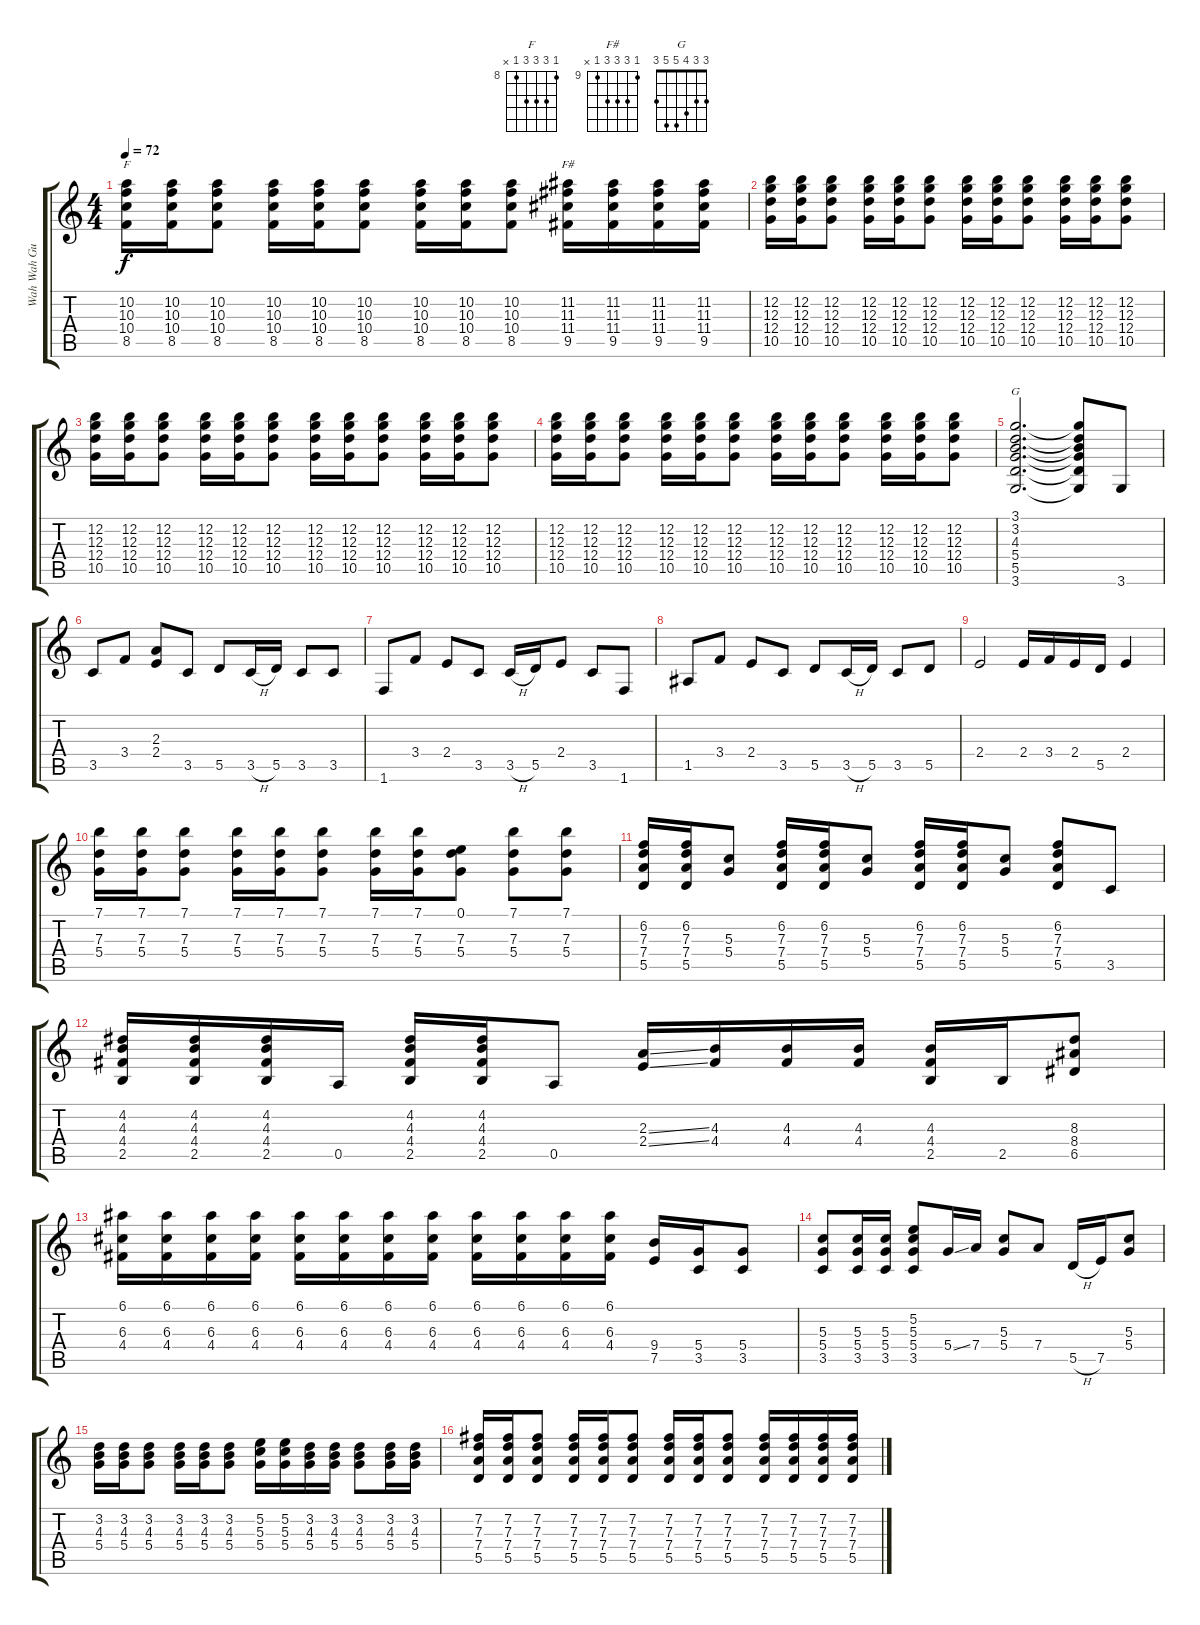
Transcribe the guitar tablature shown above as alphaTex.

\track ("Wah Wah Guitar" "Wah Wah Gu") {instrument electricguitarclean}
\staff {score tabs}
\tuning (E4 B3 G3 D3 A2 E2) {hide}
\chord ("F" 8 10 10 10 8 x) {firstfret 8}
\chord ("F#" 9 11 11 11 9 x) {firstfret 9}
\chord ("G" 3 3 4 5 5 3)
\ts (4 4)
\tempo 72
\clef g2
\ks c
(10.2 10.3 10.4 8.5).16{ch "F" dy f} (10.2 10.3 10.4 8.5).16 (10.2 10.3 10.4 8.5).8 (10.2 10.3 10.4 8.5).16 (10.2 10.3 10.4 8.5).16 (10.2 10.3 10.4 8.5).8 (10.2 10.3 10.4 8.5).16 (10.2 10.3 10.4 8.5).16 (10.2 10.3 10.4 8.5).8 (11.2 11.3 11.4 9.5).16{ch "F#"} (11.2 11.3 11.4 9.5).16 (11.2 11.3 11.4 9.5).16 (11.2 11.3 11.4 9.5).16 |
(12.2 12.3 12.4 10.5).16 (12.2 12.3 12.4 10.5).16 (12.2 12.3 12.4 10.5).8 (12.2 12.3 12.4 10.5).16 (12.2 12.3 12.4 10.5).16 (12.2 12.3 12.4 10.5).8 (12.2 12.3 12.4 10.5).16 (12.2 12.3 12.4 10.5).16 (12.2 12.3 12.4 10.5).8 (12.2 12.3 12.4 10.5).16 (12.2 12.3 12.4 10.5).16 (12.2 12.3 12.4 10.5).8 |
(12.2 12.3 12.4 10.5).16 (12.2 12.3 12.4 10.5).16 (12.2 12.3 12.4 10.5).8 (12.2 12.3 12.4 10.5).16 (12.2 12.3 12.4 10.5).16 (12.2 12.3 12.4 10.5).8 (12.2 12.3 12.4 10.5).16 (12.2 12.3 12.4 10.5).16 (12.2 12.3 12.4 10.5).8 (12.2 12.3 12.4 10.5).16 (12.2 12.3 12.4 10.5).16 (12.2 12.3 12.4 10.5).8 |
(12.2 12.3 12.4 10.5).16 (12.2 12.3 12.4 10.5).16 (12.2 12.3 12.4 10.5).8 (12.2 12.3 12.4 10.5).16 (12.2 12.3 12.4 10.5).16 (12.2 12.3 12.4 10.5).8 (12.2 12.3 12.4 10.5).16 (12.2 12.3 12.4 10.5).16 (12.2 12.3 12.4 10.5).8 (12.2 12.3 12.4 10.5).16 (12.2 12.3 12.4 10.5).16 (12.2 12.3 12.4 10.5).8 |
(3.1 3.2 4.3 5.4 5.5 3.6).2{d ch "G"} (3.1{t} 3.2{t} 4.3{t} 5.4{t} 5.5{t} 3.6{t}).8 3.6.8 |
3.5.8 3.4.8 (2.3 2.4).8 3.5.8 5.5.8 3.5{h}.16 5.5.16 3.5.8 3.5.8 |
1.6.8 3.4.8 2.4.8 3.5.8 3.5{h}.16 5.5.16 2.4.8 3.5.8 1.6.8 |
1.5.8 3.4.8 2.4.8 3.5.8 5.5.8 3.5{h}.16 5.5.16 3.5.8 5.5.8 |
2.4.2 2.4.16 3.4.16 2.4.16 5.5.16 2.4.4 |
(7.1 7.3 5.4).16 (7.1 7.3 5.4).16 (7.1 7.3 5.4).8 (7.1 7.3 5.4).16 (7.1 7.3 5.4).16 (7.1 7.3 5.4).8 (7.1 7.3 5.4).16 (7.1 7.3 5.4).16 (0.1 7.3 5.4).8 (7.1 7.3 5.4).8 (7.1 7.3 5.4).8 |
(6.2 7.3 7.4 5.5).16 (6.2 7.3 7.4 5.5).16 (5.3 5.4).8 (6.2 7.3 7.4 5.5).16 (6.2 7.3 7.4 5.5).16 (5.3 5.4).8 (6.2 7.3 7.4 5.5).16 (6.2 7.3 7.4 5.5).16 (5.3 5.4).8 (6.2 7.3 7.4 5.5).8 3.5.8 |
(4.2 4.3 4.4 2.5).16 (4.2 4.3 4.4 2.5).16 (4.2 4.3 4.4 2.5).16 0.5.16 (4.2 4.3 4.4 2.5).16 (4.2 4.3 4.4 2.5).16 0.5.8 (2.3{ss} 2.4{ss}).16 (4.3 4.4).16 (4.3 4.4).16 (4.3 4.4).16 (4.3 4.4 2.5).16 2.5.16 (8.3 8.4 6.5).8 |
(6.1 6.3 4.4).16 (6.1 6.3 4.4).16 (6.1 6.3 4.4).16 (6.1 6.3 4.4).16 (6.1 6.3 4.4).16 (6.1 6.3 4.4).16 (6.1 6.3 4.4).16 (6.1 6.3 4.4).16 (6.1 6.3 4.4).16 (6.1 6.3 4.4).16 (6.1 6.3 4.4).16 (6.1 6.3 4.4).16 (9.4 7.5).16 (5.4 3.5).16 (5.4 3.5).8 |
(5.3 5.4 3.5).8 (5.3 5.4 3.5).16 (5.3 5.4 3.5).16 (5.2 5.3 5.4 3.5).8 5.4{ss}.16 7.4.16 (5.3 5.4).8 7.4.8 5.5{h}.16 7.5.16 (5.3 5.4).8 |
(3.2 4.3 5.4).16 (3.2 4.3 5.4).16 (3.2 4.3 5.4).8 (3.2 4.3 5.4).16 (3.2 4.3 5.4).16 (3.2 4.3 5.4).8 (5.2 5.3 5.4).16 (5.2 5.3 5.4).16 (3.2 4.3 5.4).16 (3.2 4.3 5.4).16 (3.2 4.3 5.4).8 (3.2 4.3 5.4).16 (3.2 4.3 5.4).16 |
(7.2 7.3 7.4 5.5).16 (7.2 7.3 7.4 5.5).16 (7.2 7.3 7.4 5.5).8 (7.2 7.3 7.4 5.5).16 (7.2 7.3 7.4 5.5).16 (7.2 7.3 7.4 5.5).8 (7.2 7.3 7.4 5.5).16 (7.2 7.3 7.4 5.5).16 (7.2 7.3 7.4 5.5).8 (7.2 7.3 7.4 5.5).16 (7.2 7.3 7.4 5.5).16 (7.2 7.3 7.4 5.5).16 (7.2 7.3 7.4 5.5).16
